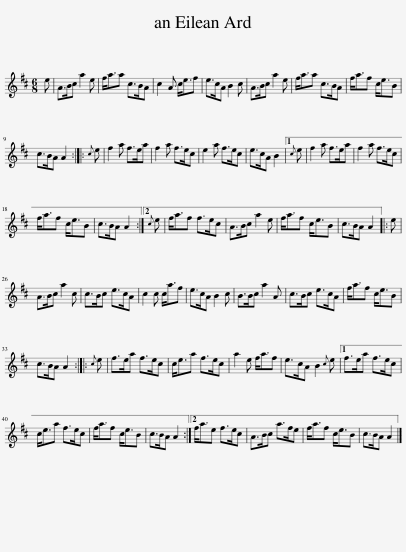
X:1
L:1/8
M:6/8
I:linebreak $
K:D
V:1 treble
V:1
 e | A>Bc a2 e | f<aa c>BA | c2 A c<ef | e>cA B2 c | %5
 A>Bc a2 e | f<aa c>BA | f<af c<eB |$ c>BA A2 ::{c} e | %10
 f2 a f>ea | f2 a f>ec | e2 a f>ec | e>cA B2 |1{c} e | %15
 f2 a f>ea | f2 a f>ec |$ f<af c<eB | c>BA A2 :|2{c} e | %20
 f<af f>ec | A>Bc a2 e | f<af c<eB | c>BA A2 |: e |$ %25
 A>Bc a2 c | c>Bc e>cA | c2 c c<af | e>cA B2 c | B>Bc a2 A | %30
 c>Bc e>cA | f<af c<eB |$ c>BA A2 ::{c} e | f>ea f>ec | %35
 c<ea f>ec | a2 e f<af | e>cA B2{c} e |1 f>ea f>ec |$ c<ea f>ec | %40
 f<af c<eB | c>BA A2 :|2 f<ae f>ec | A>Bc a>fe | f<af c<eB | %45
 c>BA A2 |] %46
